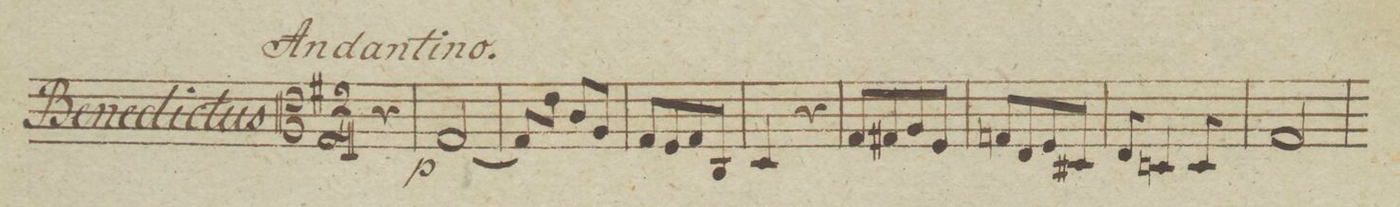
**kern	**dynam
*I"Viola	*
*clefC3	*
*k[f#]	*
*met(c)	*
*M2/4	*
4r	.
=78	=78
[2G/	p
=79	=79
8G/L]	.
8e\J	.
8c/L	.
8A/J	.
=80	=80
8G/L	.
8F#/	.
8G/	.
8C/J	.
=81	=81
4D/	.
4r	.
=82	=82
8G/L	.
8G#X/	.
8A/	.
8F#/J	.
=83	=83
8Gn/L	.
8E/	.
8F#/	.
8D#X/J	.
=84	=84
8E/	.
4Dn/	.
8D/	.
=85	=85
2G/	.
=86	=86
*-	*-
